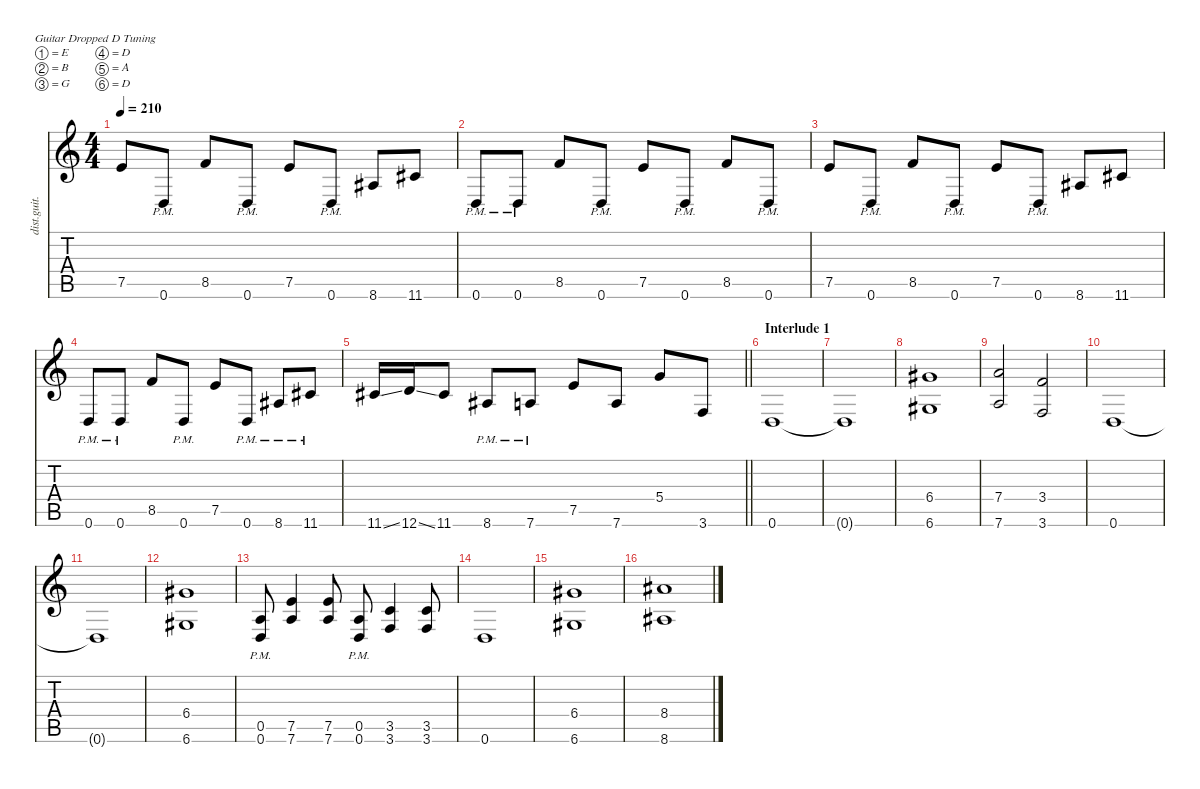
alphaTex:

\defaultSystemsLayout 4
\hideDynamics
\bracketExtendMode nobrackets
\otherSystemsTrackNameOrientation horizontal
\track ("Mark Morton - Rhythm" "dist.guit.") {instrument distortionguitar}
\staff {score tabs}
\tuning (E4 B3 G3 D3 A2 D2)
\ts (4 4)
\tempo 210
\clef g2
\ks c
7.5.8{dy f beam Up} 0.6{pm}.8{beam Up} 8.5.8{beam Up} 0.6{pm}.8{beam Up} 7.5.8{beam Up} 0.6{pm}.8{beam Up} 8.6{acc #}.8{beam Up} 11.6{acc #}.8{beam Up} |
0.6{pm}.8{beam Up} 0.6{pm}.8{beam Up} 8.5.8{beam Up} 0.6{pm}.8{beam Up} 7.5.8{beam Up} 0.6{pm}.8{beam Up} 8.5.8{beam Up} 0.6{pm}.8{beam Up} |
7.5.8{beam Up} 0.6{pm}.8{beam Up} 8.5.8{beam Up} 0.6{pm}.8{beam Up} 7.5.8{beam Up} 0.6{pm}.8{beam Up} 8.6{acc #}.8{beam Up} 11.6{acc #}.8{beam Up} |
0.6{pm}.8{beam Up} 0.6{pm}.8{beam Up} 8.5.8{beam Up} 0.6{pm}.8{beam Up} 7.5.8{beam Up} 0.6{pm}.8{beam Up} 8.6{pm acc #}.8{beam Up} 11.6{pm acc #}.8{beam Up} |
\barLineRight lightlight
11.6{ss acc #}.16{beam Up} 12.6{ss}.16{beam Up} 11.6{acc #}.8{beam Up} 8.6{pm acc #}.8{beam Up} 7.6{pm}.8{beam Up} 7.5.8{beam Up} 7.6.8{beam Up} 5.4.8{beam Up} 3.6.8{beam Up} |
\section ("" "Interlude 1")
0.6.1{beam Up} |
0.6{t}.1{beam Up} |
(6.4{acc #} 6.6{acc #}).1{beam Up} |
(7.4 7.6).2{beam Up} (3.4 3.6).2{beam Up} |
0.6.1{beam Up} |
0.6{t}.1{beam Up} |
(6.4{acc #} 6.6{acc #}).1{beam Up} |
(0.5{pm} 0.6{pm}).8{beam Up} (7.5 7.6).4{beam Up} (7.5 7.6).8{beam Up} (0.5{pm} 0.6{pm}).8{beam Up} (3.5 3.6).4{beam Up} (3.5 3.6).8{beam Up} |
0.6.1{beam Up} |
(6.4{acc #} 6.6{acc #}).1{beam Up} |
(8.4{acc #} 8.6{acc #}).1{beam Up}
